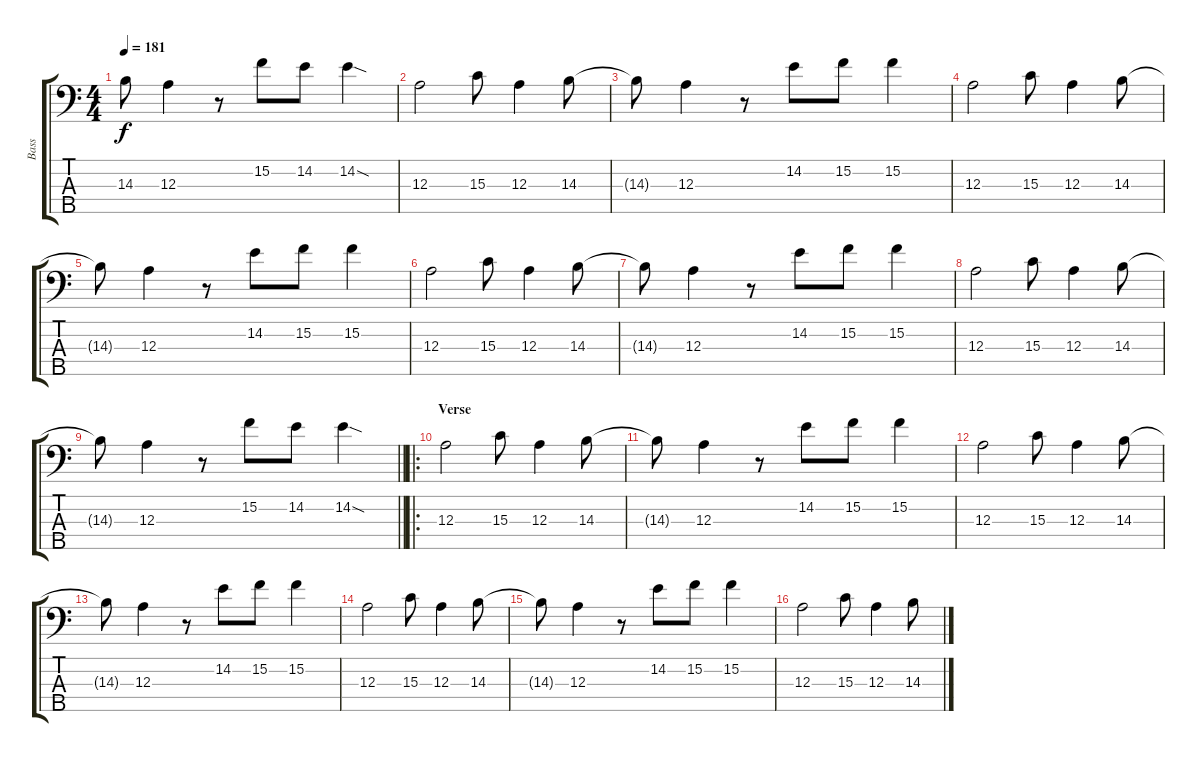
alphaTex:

\track ("Bass" "Bass") {instrument electricbassfinger}
\staff {score tabs}
\tuning (G2 D2 A1 E1 B0) {hide}
\ts (4 4)
\tempo 181
\clef f4
\ks c
14.3{t}.8{dy f} 12.3.4 r.8 15.2.8 14.2.8 14.2{sod}.4 |
12.3.2 15.3.8 12.3.4 14.3.8 |
14.3{t}.8 12.3.4 r.8 14.2.8 15.2.8 15.2.4 |
12.3.2 15.3.8 12.3.4 14.3.8 |
14.3{t}.8 12.3.4 r.8 14.2.8 15.2.8 15.2.4 |
12.3.2 15.3.8 12.3.4 14.3.8 |
14.3{t}.8 12.3.4 r.8 14.2.8 15.2.8 15.2.4 |
12.3.2 15.3.8 12.3.4 14.3.8 |
\barLineRight lightlight
14.3{t}.8 12.3.4 r.8 15.2.8 14.2.8 14.2{sod}.4 |
\ro
\section ("" "Verse")
12.3.2 15.3.8 12.3.4 14.3.8 |
14.3{t}.8 12.3.4 r.8 14.2.8 15.2.8 15.2.4 |
12.3.2 15.3.8 12.3.4 14.3.8 |
14.3{t}.8 12.3.4 r.8 14.2.8 15.2.8 15.2.4 |
12.3.2 15.3.8 12.3.4 14.3.8 |
14.3{t}.8 12.3.4 r.8 14.2.8 15.2.8 15.2.4 |
12.3.2 15.3.8 12.3.4 14.3.8
